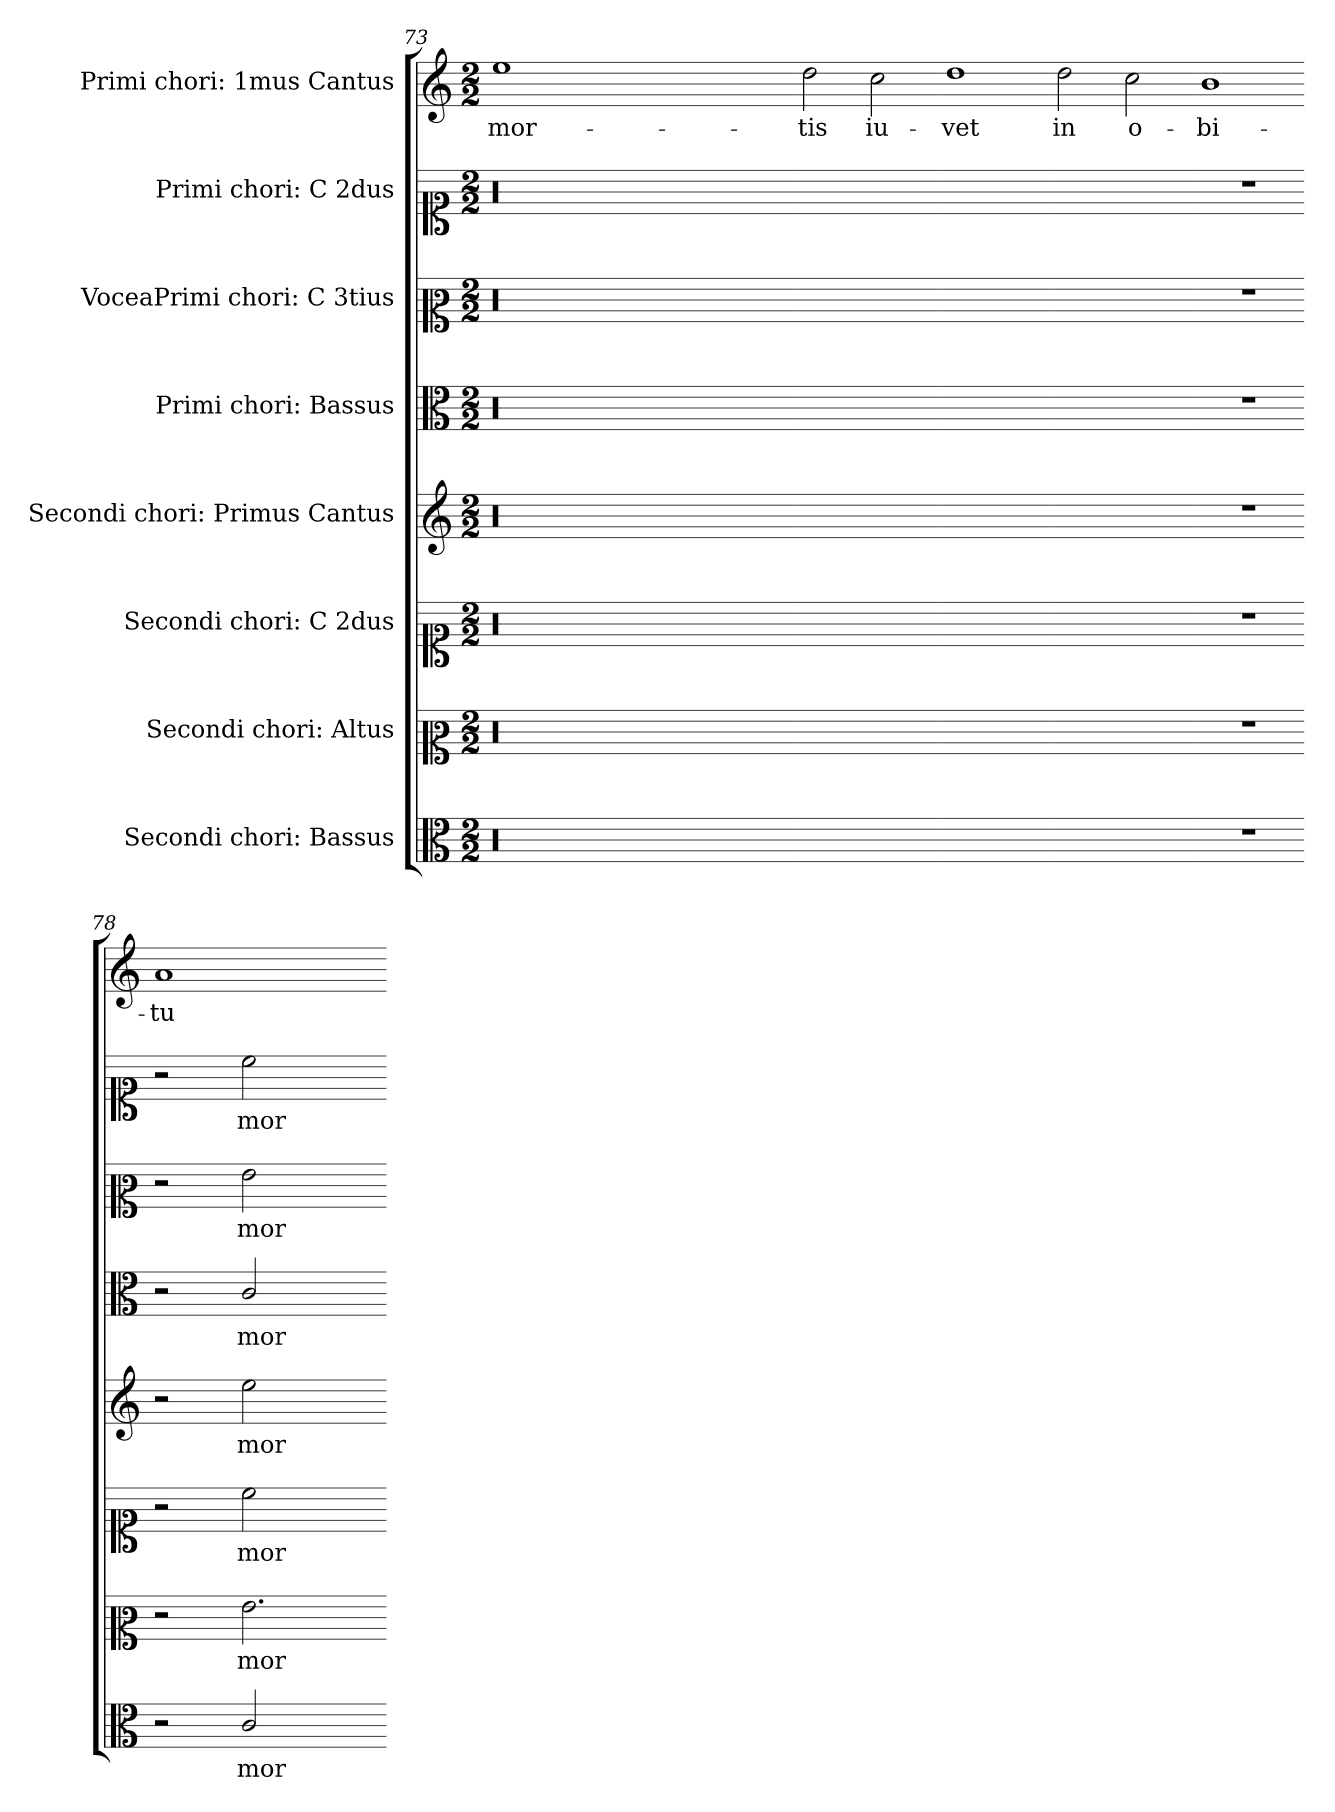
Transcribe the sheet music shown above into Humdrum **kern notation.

**kern	**text	**kern	**text	**kern	**text	**kern	**text	**kern	**text	**kern	**text	**kern	**text	**kern	**text
*part8	*part8	*part7	*part7	*part6	*part6	*part5	*part5	*part4	*part4	*part3	*part3	*part2	*part2	*part1	*part1
*staff8	*staff8	*staff7	*staff7	*staff6	*staff6	*staff5	*staff5	*staff4	*staff4	*staff3	*staff3	*staff2	*staff2	*staff1	*staff1
*I"Secondi chori: Bassus	*	*I"Secondi chori: Altus	*	*I"Secondi chori: C 2dus	*	*I"Secondi chori: Primus Cantus	*	*I"Primi chori: Bassus	*	*I"VoceaPrimi chori: C 3tius	*	*I"Primi chori: C 2dus	*	*I"Primi chori: 1mus Cantus	*
*clefC3	*	*clefC2	*	*clefC1	*	*clefG2	*	*clefC3	*	*clefC2	*	*clefC1	*	*clefG2	*
*k[]	*	*k[]	*	*k[]	*	*k[]	*	*k[]	*	*k[]	*	*k[]	*	*k[]	*
*C:	*	*C:	*	*C:	*	*C:	*	*C:	*	*C:	*	*C:	*	*C:	*
*M2/2	*	*M2/2	*	*M2/2	*	*M2/2	*	*M2/2	*	*M2/2	*	*M2/2	*	*M2/2	*
=73	=73	=73	=73	=73	=73	=73	=73	=73	=73	=73	=73	=73	=73	=73	=73
00r	.	00r	.	00r	.	00r	.	00r	.	00r	.	00r	.	1ee	mor-
.	.	.	.	.	.	.	.	.	.	.	.	.	.	0.ryy	.
=74-	=74-	=74-	=74-	=74-	=74-	=74-	=74-	=74-	=74-	=74-	=74-	=74-	=74-	=74-	=74-
1ryy	.	1ryy	.	1ryy	.	1ryy	.	1ryy	.	1ryy	.	1ryy	.	2dd\	-tis
.	.	.	.	.	.	.	.	.	.	.	.	.	.	2cc\	iu-
=75-	=75-	=75-	=75-	=75-	=75-	=75-	=75-	=75-	=75-	=75-	=75-	=75-	=75-	=75-	=75-
1ryy	.	1ryy	.	1ryy	.	1ryy	.	1ryy	.	1ryy	.	1ryy	.	1dd	-vet
=76-	=76-	=76-	=76-	=76-	=76-	=76-	=76-	=76-	=76-	=76-	=76-	=76-	=76-	=76-	=76-
1ryy	.	1ryy	.	1ryy	.	1ryy	.	1ryy	.	1ryy	.	1ryy	.	2dd\	in
.	.	.	.	.	.	.	.	.	.	.	.	.	.	2cc\	o-
=77-	=77-	=77-	=77-	=77-	=77-	=77-	=77-	=77-	=77-	=77-	=77-	=77-	=77-	=77-	=77-
1r	.	1r	.	1r	.	1r	.	1r	.	1r	.	1r	.	1b	-bi-
=78-	=78-	=78-	=78-	=78-	=78-	=78-	=78-	=78-	=78-	=78-	=78-	=78-	=78-	=78-	=78-
2r	.	2r	.	2r	.	2r	.	2r	.	2r	.	2r	.	1a	-tu
2c/	mor-	2.g\	mor-	2cc\	mor-	2ee\	mor-	2c/	mor-	2g\	mor-	2cc\	mor-	.	.
4ryy	.	.	.	4ryy	.	4ryy	.	4ryy	.	4ryy	.	4ryy	.	4ryy	.
=-	=-	=-	=-	=-	=-	=-	=-	=-	=-	=-	=-	=-	=-	=-	=-
*-	*-	*-	*-	*-	*-	*-	*-	*-	*-	*-	*-	*-	*-	*-	*-
